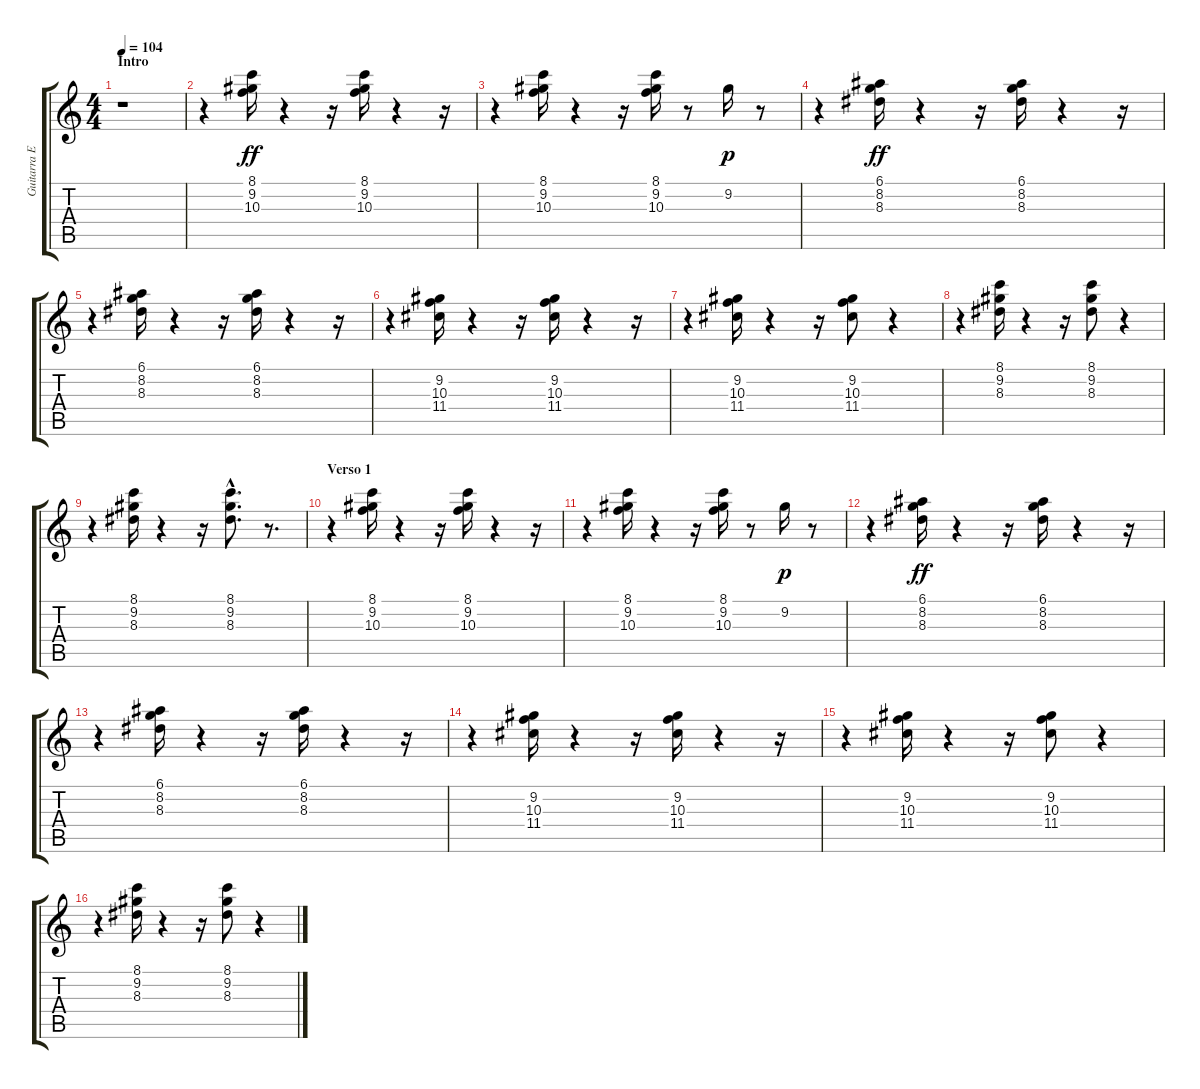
\track ("Guitarra Electrica" "Guitarra E") {instrument electricguitarclean}
\staff {score tabs}
\tuning (E4 B3 G3 D3 A2 E2) {hide}
\ts (4 4)
\section ("" "Intro")
\tempo 104
\clef g2
\ks c
r.1{dy ff instrument electricguitarclean} |
r.4 (8.1 9.2 10.3).16 r.4 r.16 (8.1 9.2 10.3).16 r.4 r.16 |
r.4 (8.1 9.2 10.3).16 r.4 r.16 (8.1 9.2 10.3).16 r.8 9.2.16{dy p} r.8 |
r.4 (6.1 8.2 8.3).16{dy ff} r.4 r.16 (6.1 8.2 8.3).16 r.4 r.16 |
r.4 (6.1 8.2 8.3).16 r.4 r.16 (6.1 8.2 8.3).16 r.4 r.16 |
r.4 (9.2 10.3 11.4).16 r.4 r.16 (9.2 10.3 11.4).16 r.4 r.16 |
r.4 (9.2 10.3 11.4).16 r.4 r.16 (9.2 10.3 11.4).8 r.4 |
r.4 (8.1 9.2 8.3).16 r.4 r.16 (8.1 9.2 8.3).8 r.4 |
r.4 (8.1 9.2 8.3).16 r.4 r.16 (8.1{hac} 9.2{hac} 8.3{hac}).8{d} r.8{d} |
\section ("" "Verso 1")
r.4 (8.1 9.2 10.3).16 r.4 r.16 (8.1 9.2 10.3).16 r.4 r.16 |
r.4 (8.1 9.2 10.3).16 r.4 r.16 (8.1 9.2 10.3).16 r.8 9.2.16{dy p} r.8 |
r.4 (6.1 8.2 8.3).16{dy ff} r.4 r.16 (6.1 8.2 8.3).16 r.4 r.16 |
r.4 (6.1 8.2 8.3).16 r.4 r.16 (6.1 8.2 8.3).16 r.4 r.16 |
r.4 (9.2 10.3 11.4).16 r.4 r.16 (9.2 10.3 11.4).16 r.4 r.16 |
r.4 (9.2 10.3 11.4).16 r.4 r.16 (9.2 10.3 11.4).8 r.4 |
r.4 (8.1 9.2 8.3).16 r.4 r.16 (8.1 9.2 8.3).8 r.4
